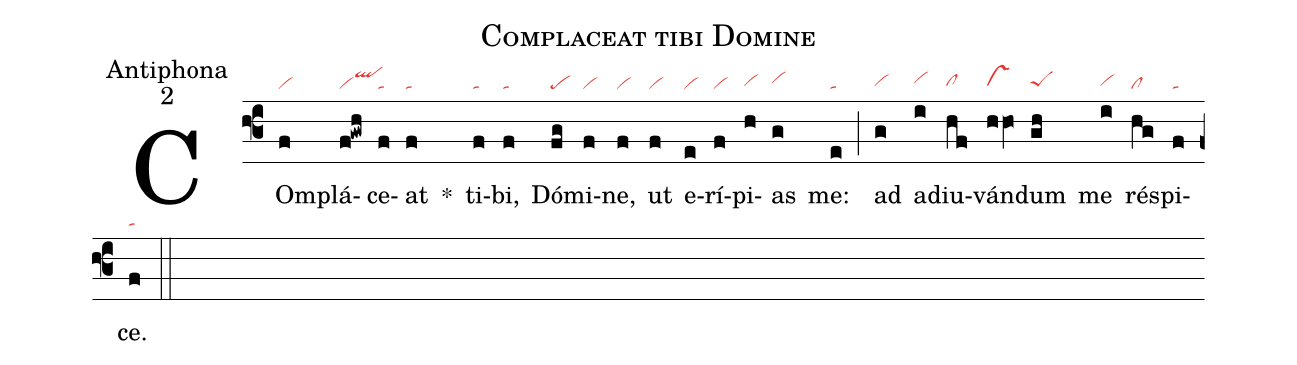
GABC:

name: Complaceat tibi Domine;
office-part: Antiphona;
mode: 2;
nabc-lines: 1;
%%
(f3)
COm(f|vi)plá(f!gwh|viqlhj)ce(f|ta)at(f|ta) *()
ti(f|ta)bi,(f|ta) Dó(fg|pe)mi(f|vi)ne,(f|vi) ut(f|vi) e(e|vi)rí(f|vi)pi(h|vihg)as(g|vihh) me:(e|ta) (;)
ad(g|vihg) ad(i|vihh)iu(hf|clhg)ván(hhO|vshg)dum(gh|peShg) me(i|vihg) ré(hg|cl)spi(f|ta)ce.(f|ta) (::)
